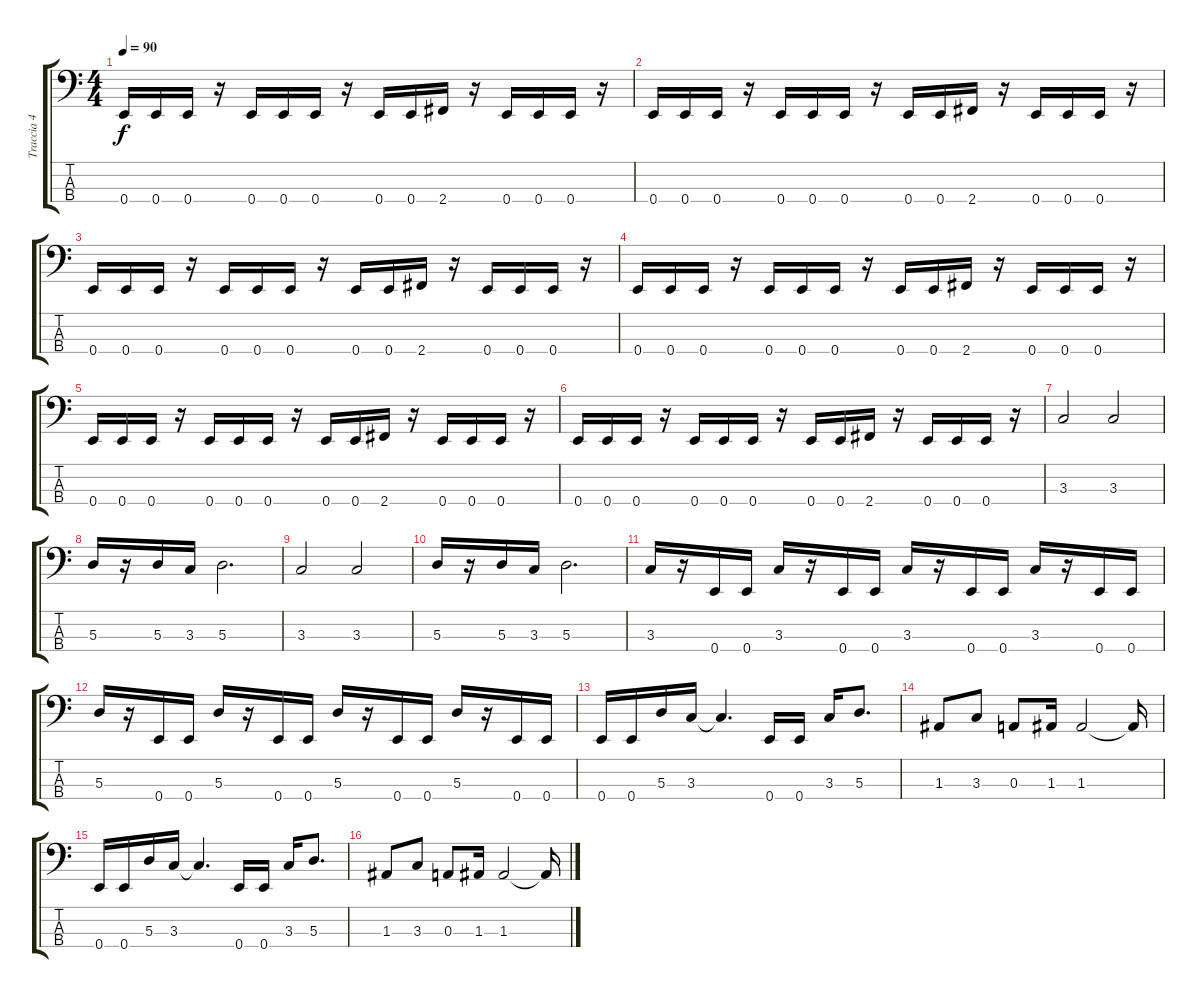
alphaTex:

\track ("Traccia 4" "Traccia 4") {instrument electricbassfinger}
\staff {score tabs}
\tuning (G2 D2 A1 E1) {hide}
\ts (4 4)
\tempo 90
\clef f4
\ks c
0.4.16{dy f} 0.4.16 0.4.16 r.16 0.4.16 0.4.16 0.4.16 r.16 0.4.16 0.4.16 2.4.16 r.16 0.4.16 0.4.16 0.4.16 r.16 |
0.4.16 0.4.16 0.4.16 r.16 0.4.16 0.4.16 0.4.16 r.16 0.4.16 0.4.16 2.4.16 r.16 0.4.16 0.4.16 0.4.16 r.16 |
0.4.16 0.4.16 0.4.16 r.16 0.4.16 0.4.16 0.4.16 r.16 0.4.16 0.4.16 2.4.16 r.16 0.4.16 0.4.16 0.4.16 r.16 |
0.4.16 0.4.16 0.4.16 r.16 0.4.16 0.4.16 0.4.16 r.16 0.4.16 0.4.16 2.4.16 r.16 0.4.16 0.4.16 0.4.16 r.16 |
0.4.16 0.4.16 0.4.16 r.16 0.4.16 0.4.16 0.4.16 r.16 0.4.16 0.4.16 2.4.16 r.16 0.4.16 0.4.16 0.4.16 r.16 |
0.4.16 0.4.16 0.4.16 r.16 0.4.16 0.4.16 0.4.16 r.16 0.4.16 0.4.16 2.4.16 r.16 0.4.16 0.4.16 0.4.16 r.16 |
3.3.2 3.3.2 |
5.3.16 r.16 5.3.16 3.3.16 5.3.2{d} |
3.3.2 3.3.2 |
5.3.16 r.16 5.3.16 3.3.16 5.3.2{d} |
3.3.16 r.16 0.4.16 0.4.16 3.3.16 r.16 0.4.16 0.4.16 3.3.16 r.16 0.4.16 0.4.16 3.3.16 r.16 0.4.16 0.4.16 |
5.3.16 r.16 0.4.16 0.4.16 5.3.16 r.16 0.4.16 0.4.16 5.3.16 r.16 0.4.16 0.4.16 5.3.16 r.16 0.4.16 0.4.16 |
0.4.16 0.4.16 5.3.16 3.3.16 3.3{t}.4{d} 0.4.16 0.4.16 3.3.16 5.3.8{d} |
1.3.8 3.3.8 0.3.8 1.3.16 1.3.2 1.3{t}.16 |
0.4.16 0.4.16 5.3.16 3.3.16 3.3{t}.4{d} 0.4.16 0.4.16 3.3.16 5.3.8{d} |
1.3.8 3.3.8 0.3.8 1.3.16 1.3.2 1.3{t}.16
